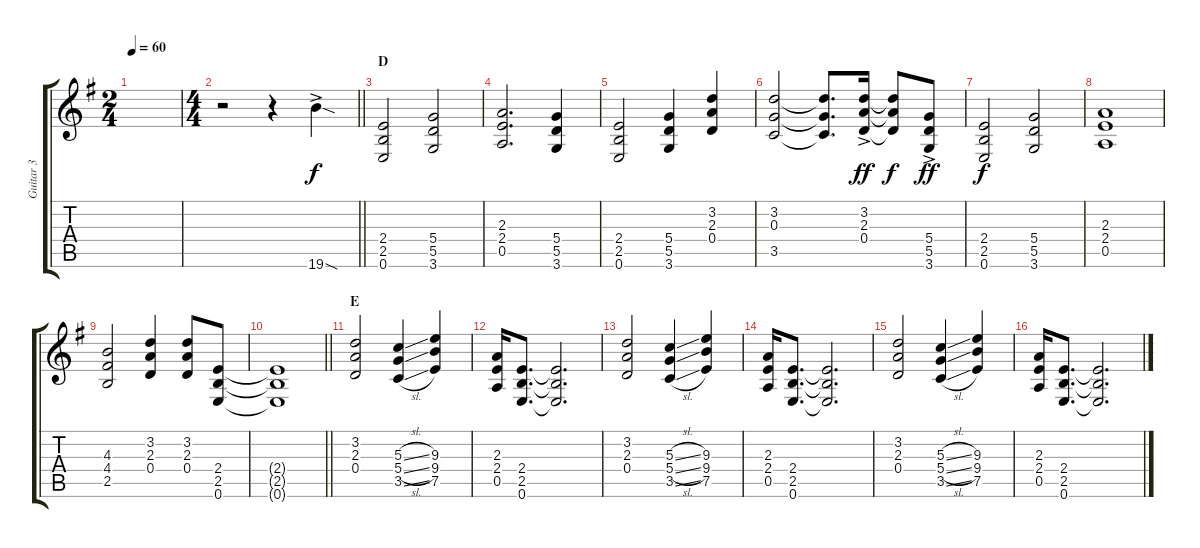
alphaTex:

\track ("Guitar 3" "Guitar 3") {instrument distortionguitar}
\staff {score tabs}
\tuning (E4 B3 G3 D3 A2 E2) {hide}
\ts (2 4)
\tempo 60
\clef g2
\ks g
|
\ts (4 4)
\barLineRight lightlight
r.2 r.4 19.6{sod ac}.4 |
\section ("" "D")
(2.4 2.5 0.6).2{dy f} (5.4 5.5 3.6).2 |
(2.3 2.4 0.5).2{d} (5.4 5.5 3.6).4 |
(2.4 2.5 0.6).2 (5.4 5.5 3.6).4 (3.2 2.3 0.4).4 |
(3.2 0.3 3.5).2 (3.2{t} 0.3{t} 3.5{t}).8{d} (3.2{ac} 2.3{ac} 0.4{ac}).16{dy ff} (3.2{t} 2.3{t} 0.4{t}).8{dy f} (5.4{ac} 5.5{ac} 3.6{ac}).8{dy ff} |
(2.4 2.5 0.6).2{dy f} (5.4 5.5 3.6).2 |
(2.3 2.4 0.5).1 |
(4.3 4.4 2.5).2 (3.2 2.3 0.4).4 (3.2 2.3 0.4).8 (2.4 2.5 0.6).8 |
\barLineRight lightlight
(2.4{t} 2.5{t} 0.6{t}).1 |
\section ("" "E")
(3.2 2.3 0.4).2 (5.3{sl} 5.4{sl} 3.5{sl}).4 (9.3 9.4 7.5).4 |
(2.3 2.4 0.5).16 (2.4 2.5 0.6).8{d} (2.4{t} 2.5{t} 0.6{t}).2{d} |
(3.2 2.3 0.4).2 (5.3{sl} 5.4{sl} 3.5{sl}).4 (9.3 9.4 7.5).4 |
(2.3 2.4 0.5).16 (2.4 2.5 0.6).8{d} (2.4{t} 2.5{t} 0.6{t}).2{d} |
(3.2 2.3 0.4).2 (5.3{sl} 5.4{sl} 3.5{sl}).4 (9.3 9.4 7.5).4 |
(2.3 2.4 0.5).16 (2.4 2.5 0.6).8{d} (2.4{t} 2.5{t} 0.6{t}).2{d}
